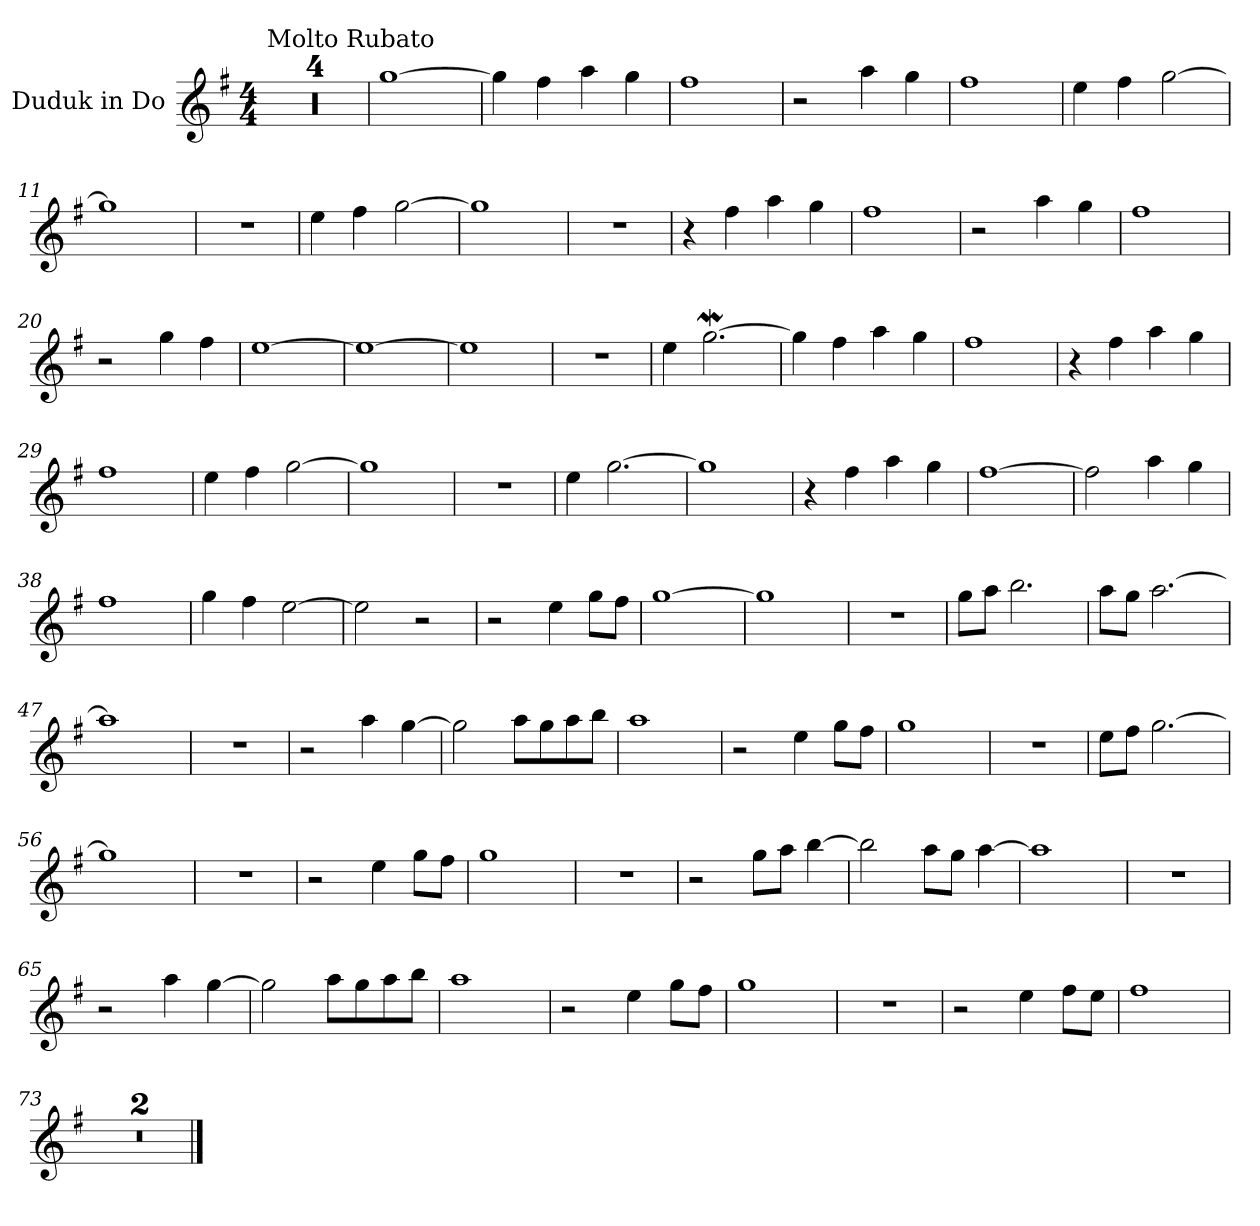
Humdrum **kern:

**kern
*part1
*staff1
*I"Duduk in Do
*I'Du. Do
*clefG2
*ITrd1c2
*k[b-]
*M4/4
*MM80
=1
!LO:TX:a:t=Molto Rubato
1r
=2
1r
=3
1r
=4
1r
=5
[1ff
=6
4ff\]
4ee\
4gg\
4ff\
=7
1ee
=8
2r
4gg\
4ff\
=9
1ee
=10
4dd\
4ee\
[2ff\
=11
1ff]
=12
1r
=13
4dd\
4ee\
[2ff\
=14
1ff]
!!LO:LB:g=z
=15
1r
=16
4r
4ee\
4gg\
4ff\
=17
1ee
=18
2r
4gg\
4ff\
=19
1ee
=20
2r
4ff\
4ee\
=21
[1dd
=22
1dd_
=23
1dd]
=24
1r
=25
4dd\
[2.ffw\
=26
4ff\]
4ee\
4gg\
4ff\
=27
1ee
!!LO:LB:g=z
=28
4r
4ee\
4gg\
4ff\
=29
1ee
=30
4dd\
4ee\
[2ff\
=31
1ff]
=32
1r
=33
4dd\
[2.ff\
=34
1ff]
=35
4r
4ee\
4gg\
4ff\
=36
[1ee
=37
2ee\]
4gg\
4ff\
=38
1ee
=39
4ff\
4ee\
[2dd\
=40
2dd\]
2r
!!LO:LB:g=z
=41
2r
4dd\
8ff\L
8ee\J
=42
[1ff
=43
1ff]
=44
1r
=45
8ff\L
8gg\J
2.aa\
=46
8gg\L
8ff\J
[2.gg\
=47
1gg]
=48
1r
=49
2r
4gg\
[4ff\
=50
2ff\]
8gg\L
8ff\
8gg\
8aa\J
=51
1gg
=52
2r
4dd\
8ff\L
8ee\J
!!LO:LB:g=z
=53
1ff
=54
1r
=55
8dd\L
8ee\J
[2.ff\
=56
1ff]
=57
1r
=58
2r
4dd\
8ff\L
8ee\J
=59
1ff
=60
1r
=61
2r
8ff\L
8gg\J
[4aa\
=62
2aa\]
8gg\L
8ff\J
[4gg\
=63
1gg]
=64
1r
=65
2r
4gg\
[4ff\
!!LO:LB:g=z
=66
2ff\]
8gg\L
8ff\
8gg\
8aa\J
=67
1gg
=68
2r
4dd\
8ff\L
8ee\J
=69
1ff
=70
1r
=71
2r
4dd\
8ee\L
8dd\J
=72
1ee
=73
1r
=74
1r
==
*-
